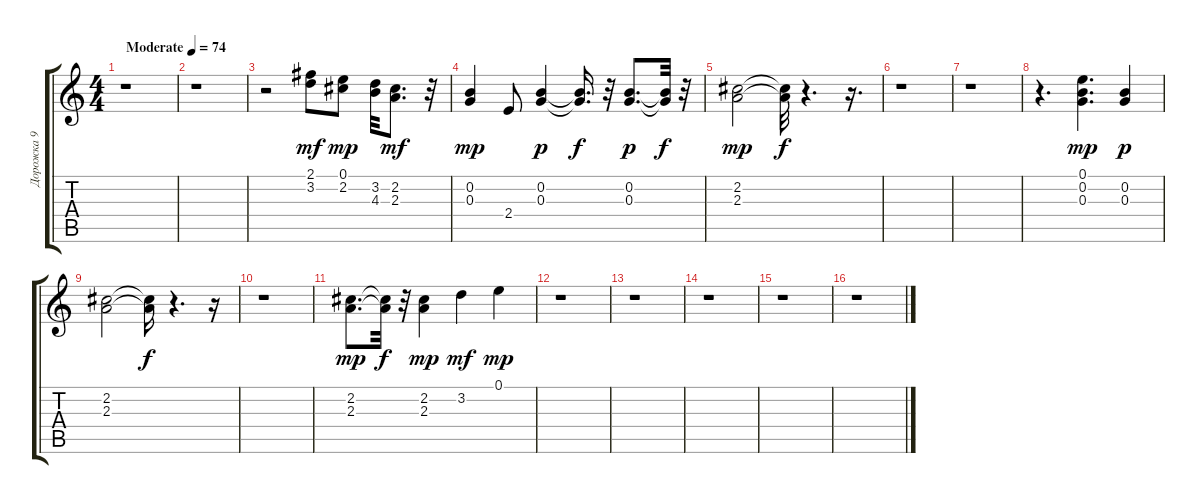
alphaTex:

\track ("Дорожка 9" "Дорожка 9") {instrument electricguitarjazz}
\staff {score tabs}
\tuning (E4 B3 G3 D3 A2 E2) {hide}
\ts (4 4)
\tempo (74 "Moderate")
\clef g2
\ks c
r.1{dy mf instrument electricguitarjazz} |
r.1 |
r.2 (2.1 3.2).8 (0.1 2.2).8{dy mp} (3.2 4.3).32 (2.2 2.3).8{d dy mf} r.32 |
(0.2 0.3).4{dy mp} 2.4.8 (0.2 0.3).4{dy p} (0.2{t} 0.3{t}).16{d dy f} r.32 (0.2 0.3).8{d dy p} (0.2{t} 0.3{t}).32{dy f} r.32 |
(2.2 2.3).2{dy mp} (2.2{t} 2.3{t}).32{dy f} r.4{d} r.16{d} |
r.1 |
r.1 |
r.4{d} (0.1 0.2 0.3).4{d dy mp} (0.2 0.3).4{dy p} |
(2.2 2.3).2 (2.2{t} 2.3{t}).16{dy f} r.4{d} r.16 |
r.1 |
(2.2 2.3).8{d dy mp} (2.2{t} 2.3{t}).32{dy f} r.32 (2.2 2.3).4{dy mp} 3.2.4{dy mf} 0.1.4{dy mp} |
r.1 |
r.1 |
r.1 |
r.1 |
r.1
